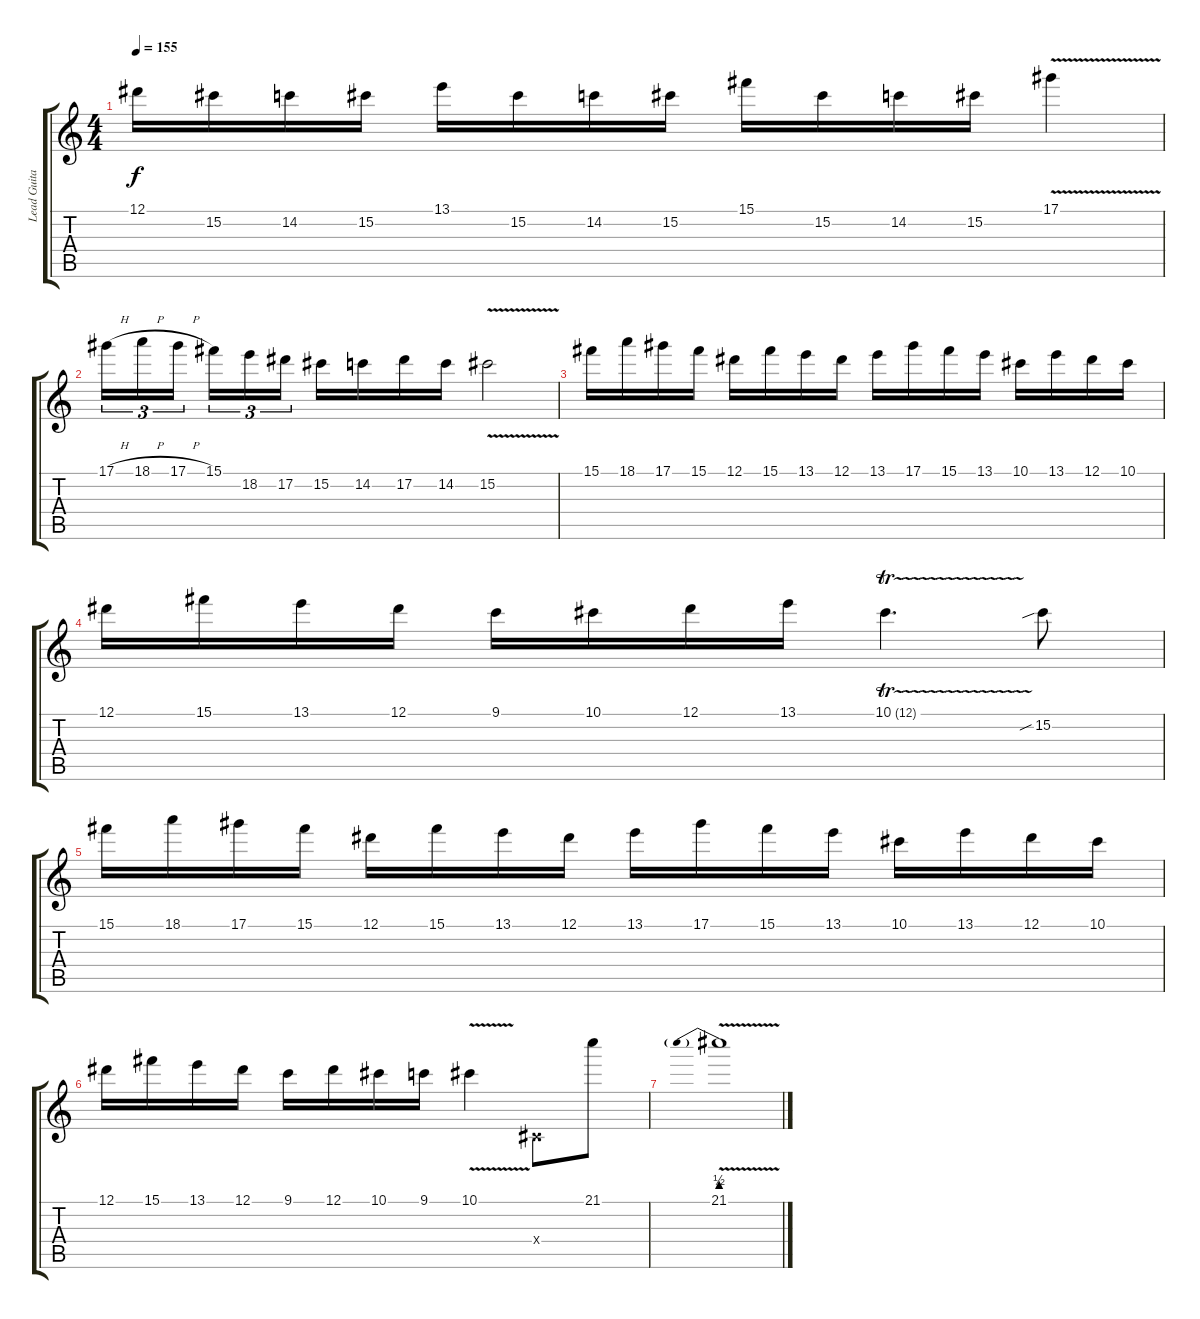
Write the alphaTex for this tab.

\track ("Lead Guitar (Malmsteen)" "Lead Guita") {instrument distortionguitar}
\staff {score tabs}
\tuning (Eb4 Bb3 Gb3 Db3 Ab2 Eb2) {hide}
\ts (4 4)
\tempo 155
\clef g2
\ks c
12.1.16{dy f} 15.2.16 14.2.16 15.2.16 13.1.16 15.2.16 14.2.16 15.2.16 15.1.16 15.2.16 14.2.16 15.2.16 17.1{v}.4 |
17.1{h}.16{tu (3 2)} 18.1{h}.16{tu (3 2)} 17.1{h}.16{tu (3 2) beam splitsecondary} 15.1.16{tu (3 2)} 18.2.16{tu (3 2)} 17.2.16{tu (3 2)} 15.2.16 14.2.16 17.2.16 14.2.16 15.2{v}.2 |
15.1.16 18.1.16 17.1.16 15.1.16 12.1.16 15.1.16 13.1.16 12.1.16 13.1.16 17.1.16 15.1.16 13.1.16 10.1.16 13.1.16 12.1.16 10.1.16 |
12.1.16 15.1.16 13.1.16 12.1.16 9.1.16 10.1.16 12.1.16 13.1.16 10.1{tr (12 32)}.4{d} 15.2{sib}.8 |
15.1.16 18.1.16 17.1.16 15.1.16 12.1.16 15.1.16 13.1.16 12.1.16 13.1.16 17.1.16 15.1.16 13.1.16 10.1.16 13.1.16 12.1.16 10.1.16 |
12.1.16 15.1.16 13.1.16 12.1.16 9.1.16 12.1.16 10.1.16 9.1.16 10.1{v}.4 0.4{x}.8 21.1.8 |
21.1{be (prebend 0 2 60 2) v}.1
